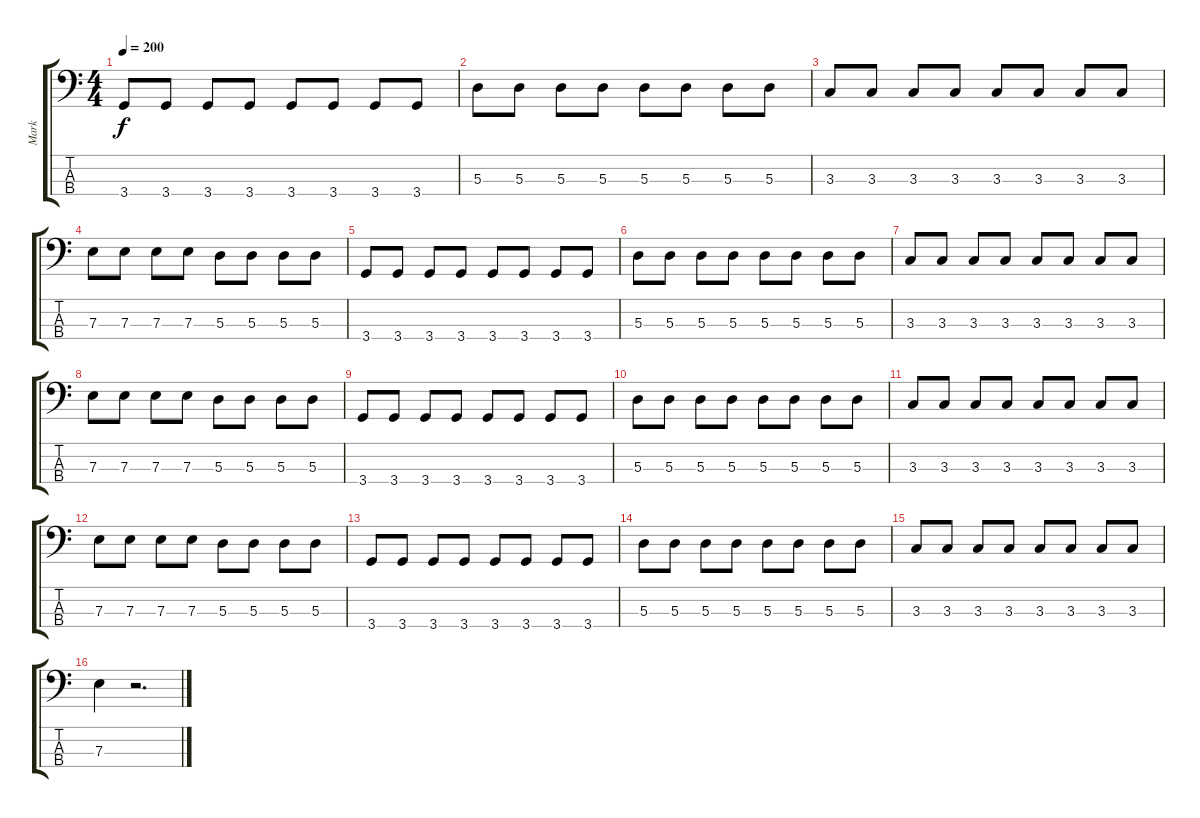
\track ("Mark" "Mark") {instrument electricbasspick}
\staff {score tabs}
\tuning (G2 D2 A1 E1) {hide}
\ts (4 4)
\tempo 200
\clef f4
\ks c
3.4.8{dy f} 3.4.8 3.4.8 3.4.8 3.4.8 3.4.8 3.4.8 3.4.8 |
5.3.8 5.3.8 5.3.8 5.3.8 5.3.8 5.3.8 5.3.8 5.3.8 |
3.3.8 3.3.8 3.3.8 3.3.8 3.3.8 3.3.8 3.3.8 3.3.8 |
7.3.8 7.3.8 7.3.8 7.3.8 5.3.8 5.3.8 5.3.8 5.3.8 |
3.4.8 3.4.8 3.4.8 3.4.8 3.4.8 3.4.8 3.4.8 3.4.8 |
5.3.8 5.3.8 5.3.8 5.3.8 5.3.8 5.3.8 5.3.8 5.3.8 |
3.3.8 3.3.8 3.3.8 3.3.8 3.3.8 3.3.8 3.3.8 3.3.8 |
7.3.8 7.3.8 7.3.8 7.3.8 5.3.8 5.3.8 5.3.8 5.3.8 |
3.4.8 3.4.8 3.4.8 3.4.8 3.4.8 3.4.8 3.4.8 3.4.8 |
5.3.8 5.3.8 5.3.8 5.3.8 5.3.8 5.3.8 5.3.8 5.3.8 |
3.3.8 3.3.8 3.3.8 3.3.8 3.3.8 3.3.8 3.3.8 3.3.8 |
7.3.8 7.3.8 7.3.8 7.3.8 5.3.8 5.3.8 5.3.8 5.3.8 |
3.4.8 3.4.8 3.4.8 3.4.8 3.4.8 3.4.8 3.4.8 3.4.8 |
5.3.8 5.3.8 5.3.8 5.3.8 5.3.8 5.3.8 5.3.8 5.3.8 |
3.3.8 3.3.8 3.3.8 3.3.8 3.3.8 3.3.8 3.3.8 3.3.8 |
7.3.4 r.2{d}
